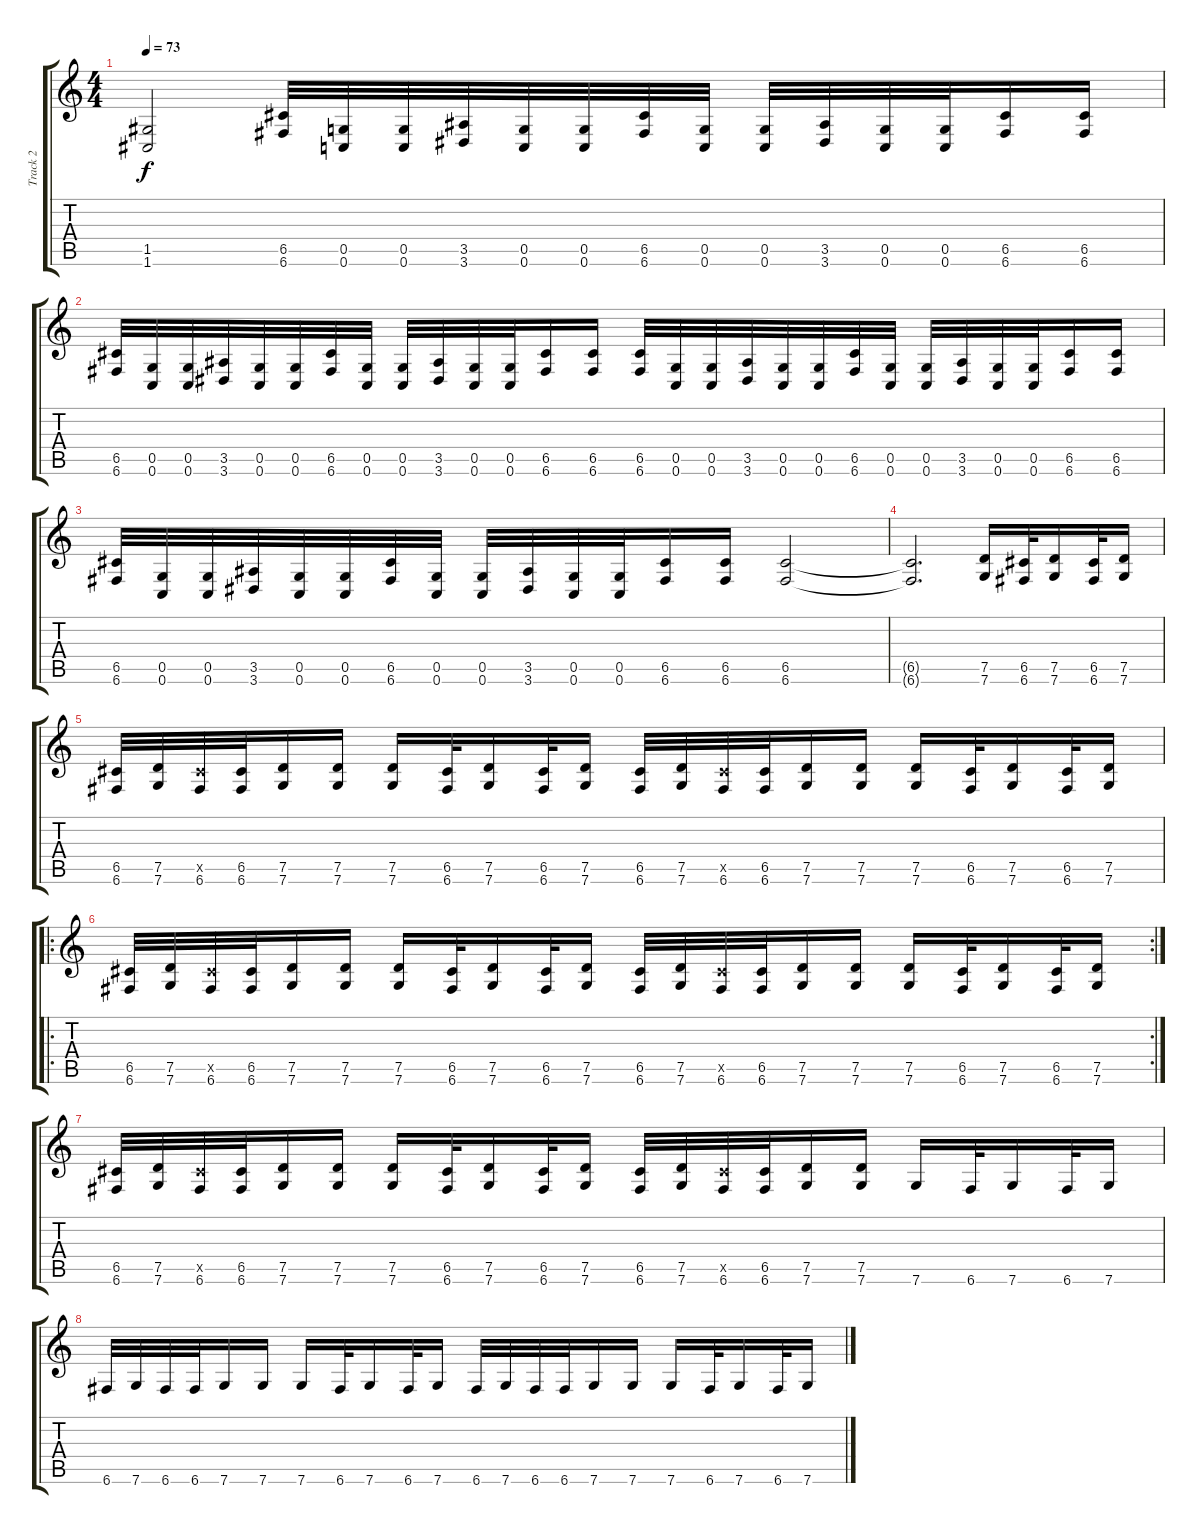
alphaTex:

\track ("Track 2" "Track 2") {instrument distortionguitar}
\staff {score tabs}
\tuning (D4 A3 F3 C3 G2 C2) {hide}
\ts (4 4)
\tempo 73
\clef g2
\ks c
(1.5{t} 1.6{t}).2{dy f} (6.5 6.6).32 (0.5 0.6).32 (0.5 0.6).32 (3.5 3.6).32 (0.5 0.6).32 (0.5 0.6).32 (6.5 6.6).32 (0.5 0.6).32 (0.5 0.6).32 (3.5 3.6).32 (0.5 0.6).32 (0.5 0.6).32 (6.5 6.6).16 (6.5 6.6).16 |
(6.5 6.6).32 (0.5 0.6).32 (0.5 0.6).32 (3.5 3.6).32 (0.5 0.6).32 (0.5 0.6).32 (6.5 6.6).32 (0.5 0.6).32 (0.5 0.6).32 (3.5 3.6).32 (0.5 0.6).32 (0.5 0.6).32 (6.5 6.6).16 (6.5 6.6).16 (6.5 6.6).32 (0.5 0.6).32 (0.5 0.6).32 (3.5 3.6).32 (0.5 0.6).32 (0.5 0.6).32 (6.5 6.6).32 (0.5 0.6).32 (0.5 0.6).32 (3.5 3.6).32 (0.5 0.6).32 (0.5 0.6).32 (6.5 6.6).16 (6.5 6.6).16 |
(6.5 6.6).32 (0.5 0.6).32 (0.5 0.6).32 (3.5 3.6).32 (0.5 0.6).32 (0.5 0.6).32 (6.5 6.6).32 (0.5 0.6).32 (0.5 0.6).32 (3.5 3.6).32 (0.5 0.6).32 (0.5 0.6).32 (6.5 6.6).16 (6.5 6.6).16 (6.5 6.6).2 |
(6.5{t} 6.6{t}).2{d} (7.5 7.6).16 (6.5 6.6).32 (7.5 7.6).16 (6.5 6.6).32 (7.5 7.6).16 |
(6.5 6.6).32 (7.5 7.6).32 (6.5{x} 6.6).32 (6.5 6.6).32 (7.5 7.6).16 (7.5 7.6).16 (7.5 7.6).16 (6.5 6.6).32 (7.5 7.6).16 (6.5 6.6).32 (7.5 7.6).16 (6.5 6.6).32 (7.5 7.6).32 (6.5{x} 6.6).32 (6.5 6.6).32 (7.5 7.6).16 (7.5 7.6).16 (7.5 7.6).16 (6.5 6.6).32 (7.5 7.6).16 (6.5 6.6).32 (7.5 7.6).16 |
\ro
\rc 2
(6.5 6.6).32 (7.5 7.6).32 (6.5{x} 6.6).32 (6.5 6.6).32 (7.5 7.6).16 (7.5 7.6).16 (7.5 7.6).16 (6.5 6.6).32 (7.5 7.6).16 (6.5 6.6).32 (7.5 7.6).16 (6.5 6.6).32 (7.5 7.6).32 (6.5{x} 6.6).32 (6.5 6.6).32 (7.5 7.6).16 (7.5 7.6).16 (7.5 7.6).16 (6.5 6.6).32 (7.5 7.6).16 (6.5 6.6).32 (7.5 7.6).16 |
(6.5 6.6).32 (7.5 7.6).32 (6.5{x} 6.6).32 (6.5 6.6).32 (7.5 7.6).16 (7.5 7.6).16 (7.5 7.6).16 (6.5 6.6).32 (7.5 7.6).16 (6.5 6.6).32 (7.5 7.6).16 (6.5 6.6).32 (7.5 7.6).32 (6.5{x} 6.6).32 (6.5 6.6).32 (7.5 7.6).16 (7.5 7.6).16 7.6.16 6.6.32 7.6.16 6.6.32 7.6.16 |
6.6.32 7.6.32 6.6.32 6.6.32 7.6.16 7.6.16 7.6.16 6.6.32 7.6.16 6.6.32 7.6.16 6.6.32 7.6.32 6.6.32 6.6.32 7.6.16 7.6.16 7.6.16 6.6.32 7.6.16 6.6.32 7.6.16
